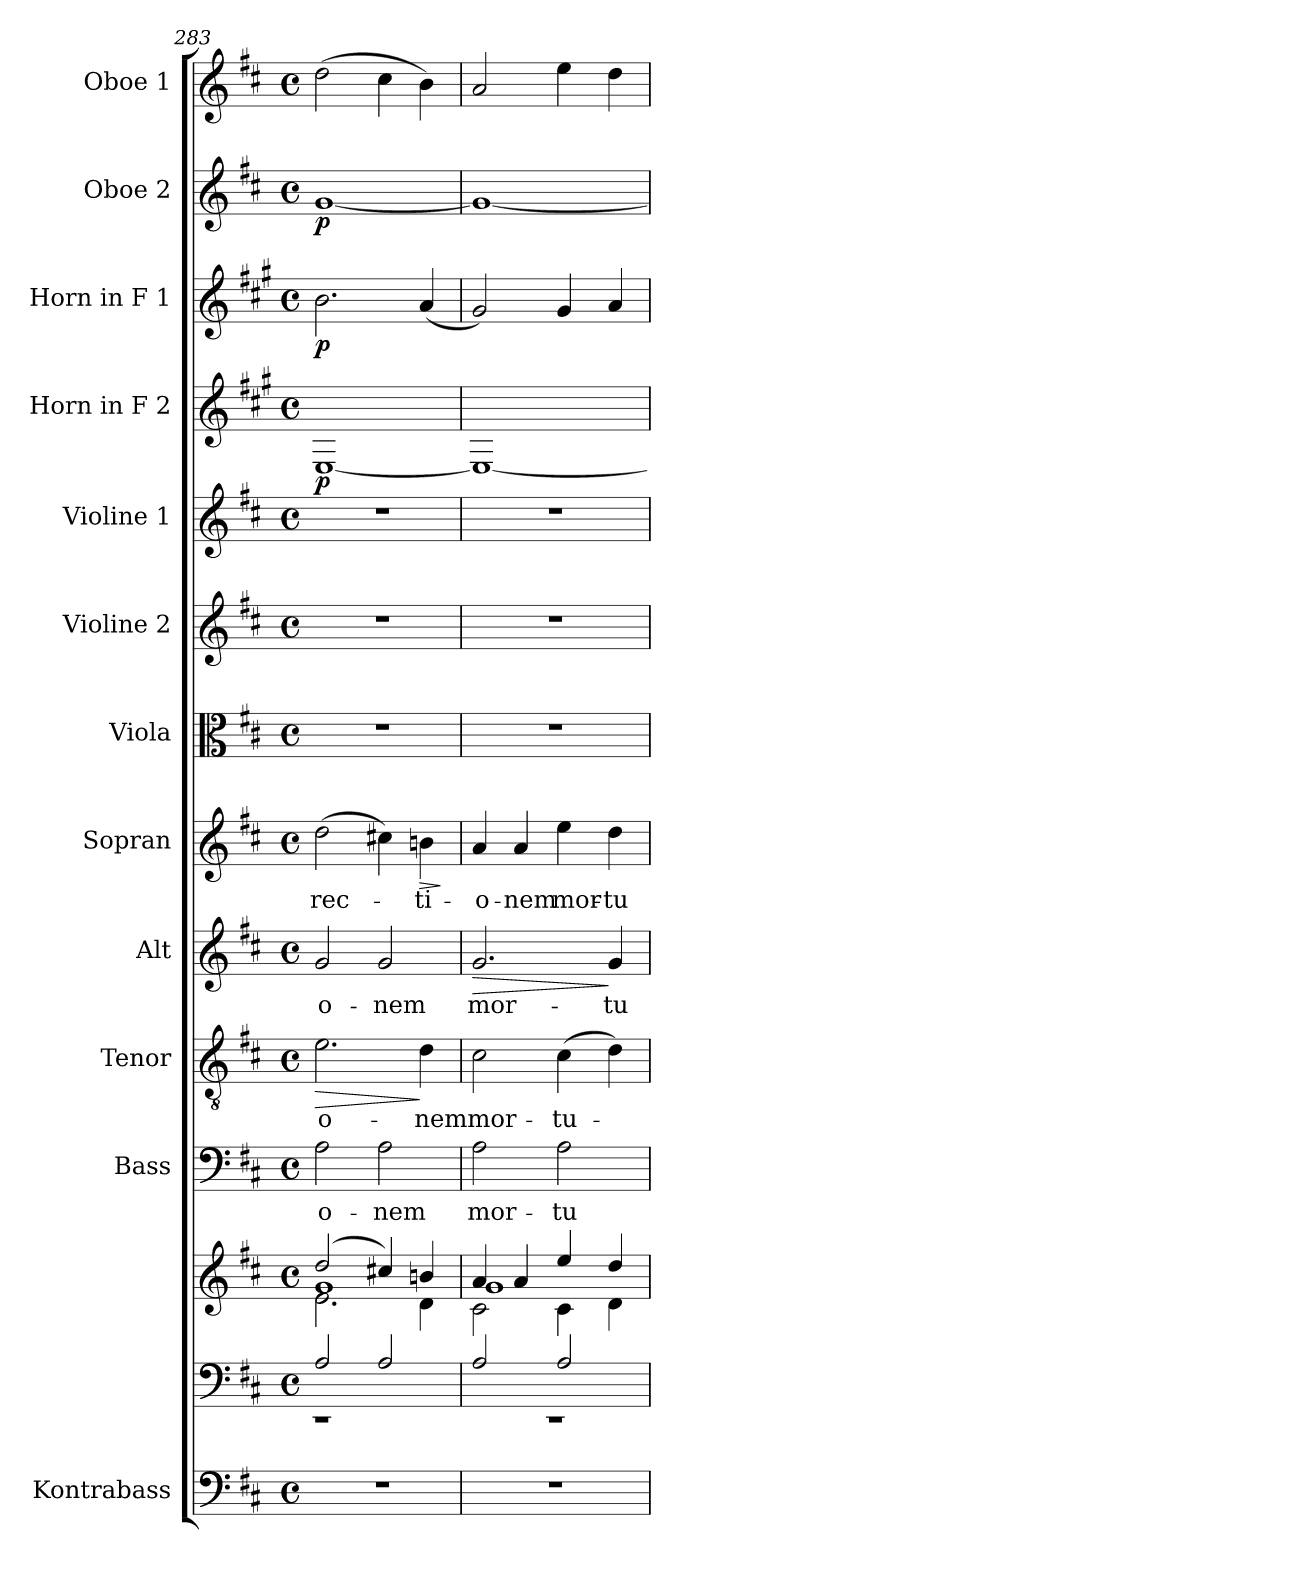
**kern	**kern	**kern	**kern	**text	**kern	**text	**dynam	**kern	**text	**dynam	**kern	**text	**dynam	**kern	**kern	**kern	**kern	**dynam	**kern	**dynam	**kern	**dynam	**kern
*part13	*part12	*part12	*part11	*part11	*part10	*part10	*part10	*part9	*part9	*part9	*part8	*part8	*part8	*part7	*part6	*part5	*part4	*part4	*part3	*part3	*part2	*part2	*part1
*staff14	*staff13	*staff12	*staff11	*staff11	*staff10	*staff10	*staff10	*staff9	*staff9	*staff9	*staff8	*staff8	*staff8	*staff7	*staff6	*staff5	*staff4	*staff4	*staff3	*staff3	*staff2	*staff2	*staff1
*I"Kontrabass	*	*	*I"Bass	*	*I"Tenor	*	*	*I"Alt	*	*	*I"Sopran	*	*	*I"Viola	*I"Violine 2	*I"Violine 1	*I"Horn in F 2	*	*I"Horn in F 1	*	*I"Oboe 2	*	*I"Oboe 1
*I'Kb.	*	*	*I'B.	*	*I'T.	*	*	*I'A.	*	*	*I'S.	*	*	*I'Vla.	*I'Vl. 2	*I'Vl. 1	*	*	*	*	*I'Ob. 2	*	*I'Ob. 1
*clefF4	*clefF4	*clefG2	*clefF4	*	*clefGv2	*	*	*clefG2	*	*	*clefG2	*	*	*clefC3	*clefG2	*clefG2	*clefG2	*	*clefG2	*	*clefG2	*	*clefG2
*ITrd7c12	*	*	*	*	*	*	*	*	*	*	*	*	*	*	*	*	*ITrd4c7	*	*ITrd4c7	*	*	*	*
*k[f#c#]	*k[f#c#]	*k[f#c#]	*k[f#c#]	*	*k[f#c#]	*	*	*k[f#c#]	*	*	*k[f#c#]	*	*	*k[f#c#]	*k[f#c#]	*k[f#c#]	*k[f#c#]	*	*k[f#c#]	*	*k[f#c#]	*	*k[f#c#]
*D:	*D:	*D:	*D:	*	*D:	*	*	*D:	*	*	*D:	*	*	*D:	*D:	*D:	*D:	*	*D:	*	*D:	*	*D:
*M4/4	*M4/4	*M4/4	*M4/4	*	*M4/4	*	*	*M4/4	*	*	*M4/4	*	*	*M4/4	*M4/4	*M4/4	*M4/4	*	*M4/4	*	*M4/4	*	*M4/4
*met(c)	*met(c)	*met(c)	*met(c)	*	*met(c)	*	*	*met(c)	*	*	*met(c)	*	*	*met(c)	*met(c)	*met(c)	*met(c)	*	*met(c)	*	*met(c)	*	*met(c)
=283	=283	=283	=283	=283	=283	=283	=283	=283	=283	=283	=283	=283	=283	=283	=283	=283	=283	=283	=283	=283	=283	=283	=283
*	*^	*^	*	*	*	*	*	*	*	*	*	*	*	*	*	*	*	*	*	*	*	*	*
*	*	*	*	*^	*	*	*	*	*	*	*	*	*	*	*	*	*	*	*	*	*	*	*	*	*
!	!	!	!	!	!	!	!LO:LY:b	!	!LO:LY:b	!LO:HP:b	!	!LO:LY:b	!	!	!LO:LY:b	!	!	!	!	!	!LO:DY:b	!	!LO:DY:b	!	!LO:DY:b	!
1r	2A!/	1rEE	(<2dd!/	2.e!\	1g!	2A\	-o-	2.e\	-o-	>	2g/	-o-	.	(>2dd\	-rec-	.	1r	1r	1r	[1AA	p	2.e\	p	[1g	p	(>2dd\
!	!	!	!	!	!	!	!LO:LY:b	!	!	!	!	!LO:LY:b	!	!	!	!	!	!	!	!	!	!	!	!	!	!
.	2A!/	.	4cc#X!/)	.	.	2A\	-nem	.	.	.	2g/	-nem	.	4cc#X\)	.	.	.	.	.	.	.	.	.	.	.	4cc#\
!	!	!	!	!	!	!	!	!	!LO:LY:b	!	!	!	!	!	!LO:LY:b	!LO:HP:b	!	!	!	!	!	!	!	!	!	!
.	.	.	4bn!/	4d!\	.	.	.	4d\	-nem	]	.	.	.	4bn\	-ti-	>	.	.	.	.	.	(<4d/	.	.	.	4b\)
*	*v	*v	*	*	*	*	*	*	*	*	*	*	*	*	*	*	*	*	*	*	*	*	*	*	*	*
*	*	*v	*v	*v	*	*	*	*	*	*	*	*	*	*	*	*	*	*	*	*	*	*	*	*	*
.	.	.	.	.	.	.	.	.	.	.	.	.	]	.	.	.	.	.	.	.	.	.	.
=284	=284	=284	=284	=284	=284	=284	=284	=284	=284	=284	=284	=284	=284	=284	=284	=284	=284	=284	=284	=284	=284	=284	=284
*	*^	*^	*	*	*	*	*	*	*	*	*	*	*	*	*	*	*	*	*	*	*	*	*
*	*	*	*	*^	*	*	*	*	*	*	*	*	*	*	*	*	*	*	*	*	*	*	*	*	*
!	!	!	!	!	!	!	!LO:LY:b	!	!LO:LY:b	!	!	!LO:LY:b	!LO:HP:b	!	!LO:LY:b	!	!	!	!	!	!	!	!	!	!	!
1r	2A!/	1rEE	4a!/	2c#!\	1g!	2A\	mor-	2c#\	mor-	.	2.g/	mor-	>	4a/	-o-	.	1r	1r	1r	1AA_	.	2c#/)	.	1g_	.	2a/
!	!	!	!	!	!	!	!	!	!	!	!	!	!	!	!LO:LY:b	!	!	!	!	!	!	!	!	!	!	!
.	.	.	4a!/	.	.	.	.	.	.	.	.	.	.	4a/	-nem	.	.	.	.	.	.	.	.	.	.	.
!	!	!	!	!	!	!	!LO:LY:b	!	!LO:LY:b	!	!	!	!	!	!LO:LY:b	!	!	!	!	!	!	!	!	!	!	!
.	2A!/	.	4ee!/	4c#!\	.	2A\	-tu-	(>4c#\	-tu-	.	.	.	.	4ee\	mor-	.	.	.	.	.	.	4c#/	.	.	.	4ee\
!	!	!	!	!	!	!	!	!	!	!	!	!LO:LY:b	!	!	!LO:LY:b	!	!	!	!	!	!	!	!	!	!	!
.	.	.	4dd!/	4d!\	.	.	.	4d\)	.	.	4g/	-tu-	]	4dd\	-tu-	.	.	.	.	.	.	4d/	.	.	.	4dd\
*	*v	*v	*	*	*	*	*	*	*	*	*	*	*	*	*	*	*	*	*	*	*	*	*	*	*	*
*	*	*v	*v	*v	*	*	*	*	*	*	*	*	*	*	*	*	*	*	*	*	*	*	*	*	*
=	=	=	=	=	=	=	=	=	=	=	=	=	=	=	=	=	=	=	=	=	=	=	=
*-	*-	*-	*-	*-	*-	*-	*-	*-	*-	*-	*-	*-	*-	*-	*-	*-	*-	*-	*-	*-	*-	*-	*-
